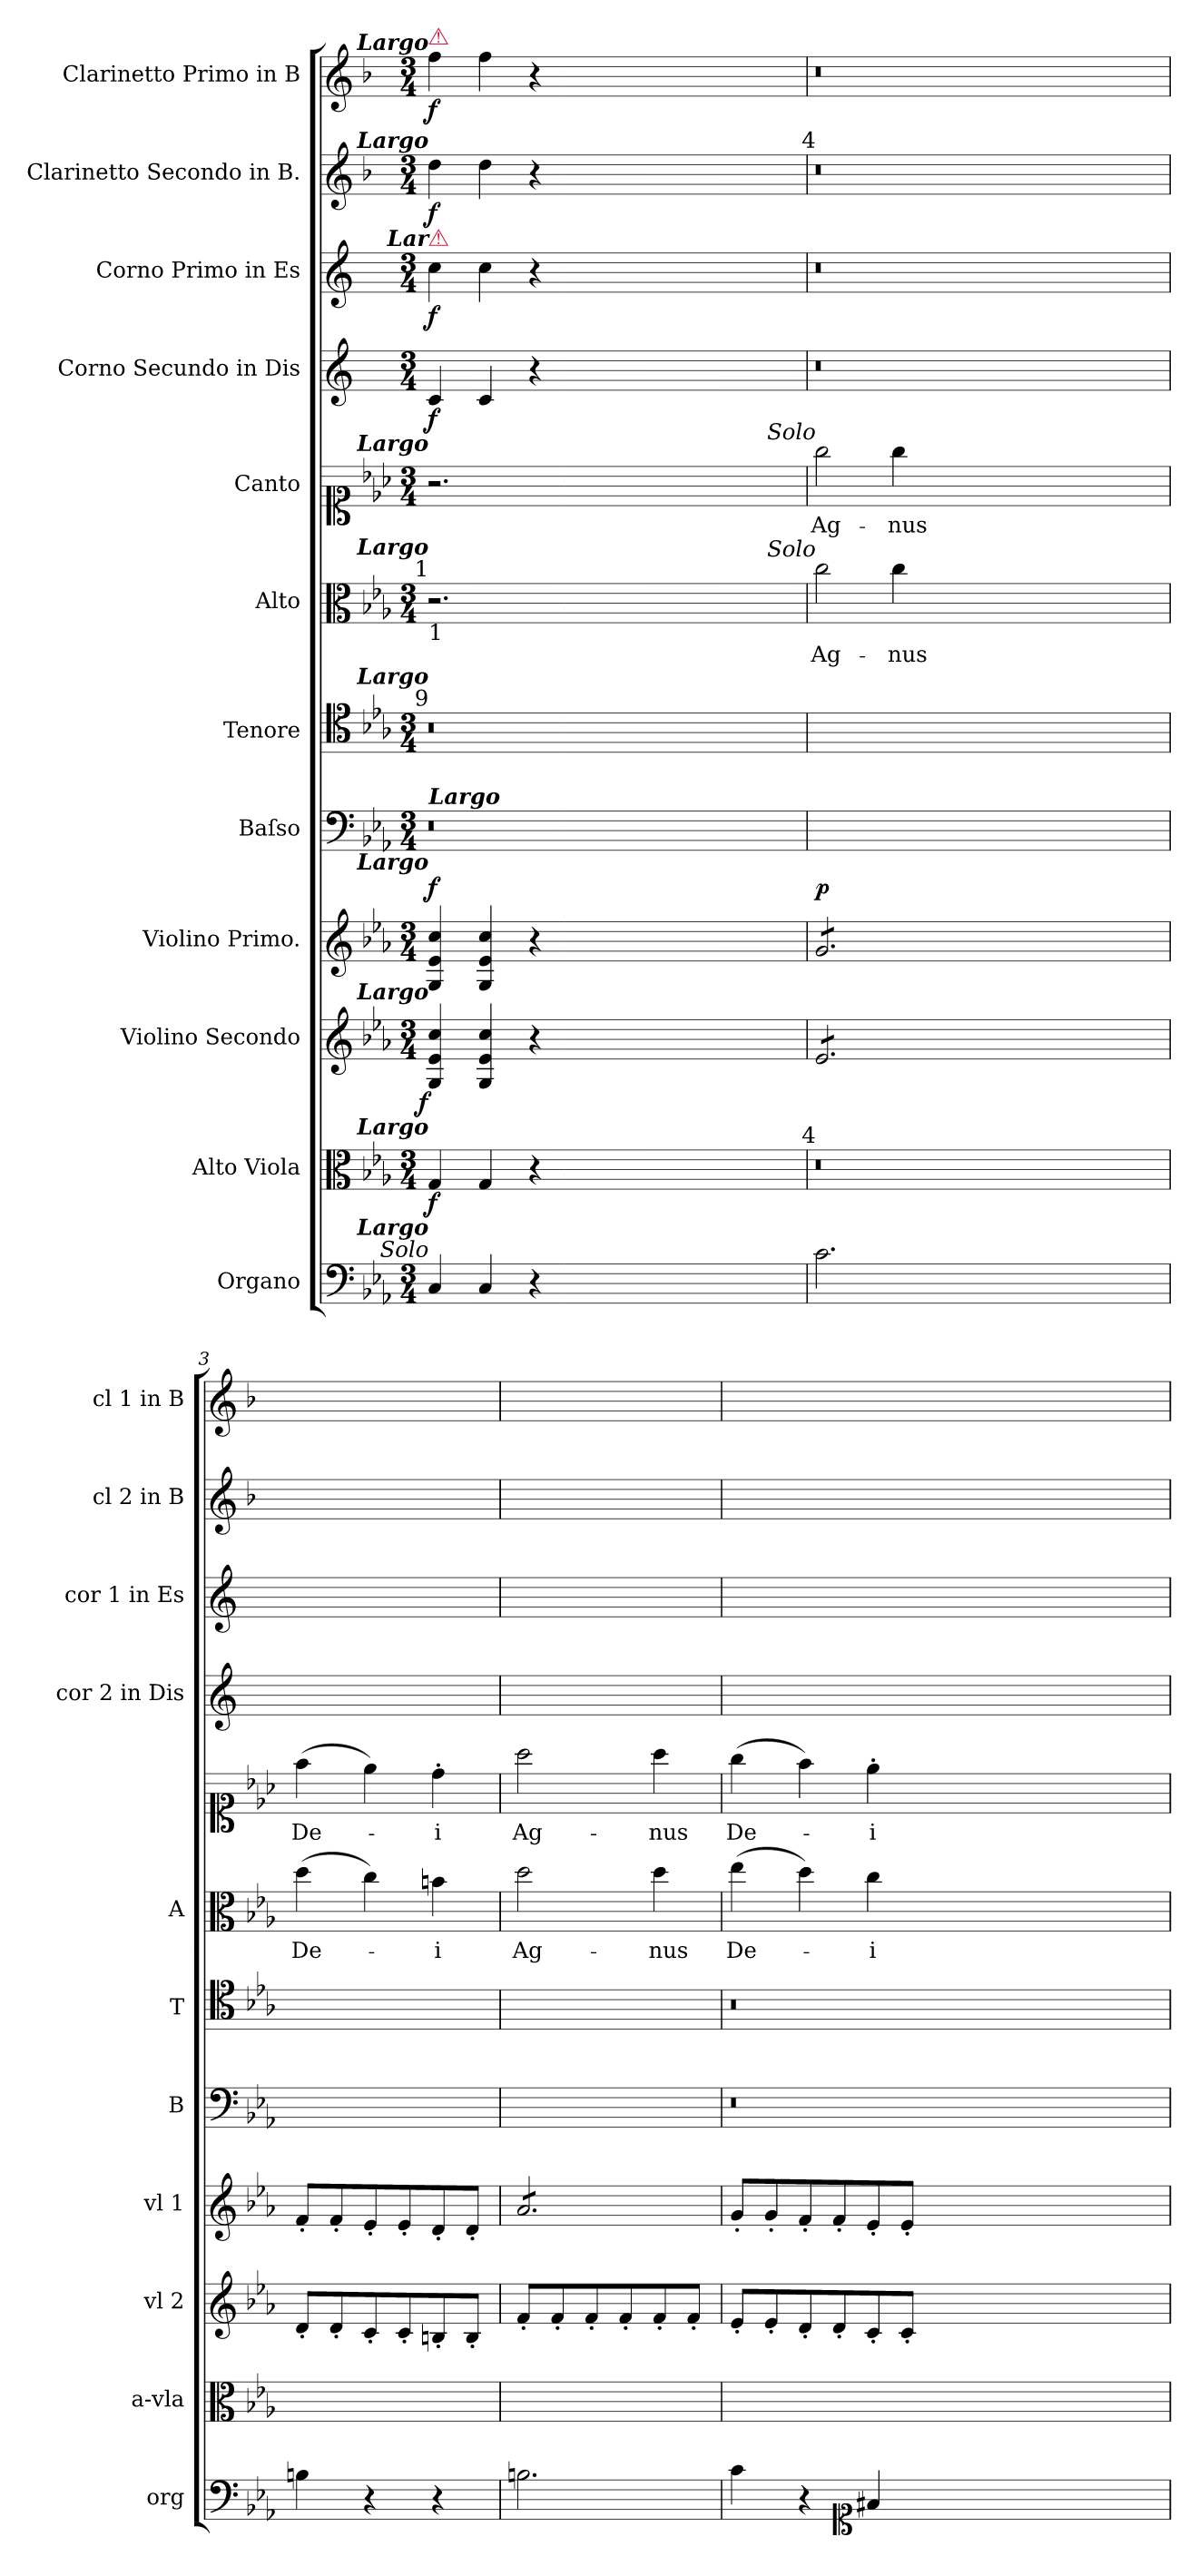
**kern	**kern	**dynam	**kern	**dynam	**kern	**dynam	**kern	**kern	**kern	**text	**kern	**text	**kern	**dynam	**kern	**dynam	**kern	**dynam	**kern	**dynam
*part12	*part11	*part11	*part10	*part10	*part9	*part9	*part8	*part7	*part6	*part6	*part5	*part5	*part4	*part4	*part3	*part3	*part2	*part2	*part1	*part1
*staff12	*staff11	*staff11	*staff10	*staff10	*staff9	*staff9	*staff8	*staff7	*staff6	*staff6	*staff5	*staff5	*staff4	*staff4	*staff3	*staff3	*staff2	*staff2	*staff1	*staff1
*I"Organo	*I"Alto Viola	*	*I"Violino Secondo	*	*I"Violino Primo.	*	*I"Baſso	*I"Tenore	*I"Alto	*	*I"Canto	*	*I"Corno Secundo in Dis	*	*I"Corno Primo in Es	*	*I"Clarinetto Secondo in B.	*	*I"Clarinetto Primo in B	*
*I'org	*I'a-vla	*	*I'vl 2	*	*I'vl 1	*	*I'B	*I'T	*I'A	*	*	*	*I'cor 2 in Dis	*	*I'cor 1 in Es	*	*I'cl 2 in B	*	*I'cl 1 in B	*
*clefF4	*clefC3	*	*clefG2	*	*clefG2	*	*clefF4	*clefC4	*clefC3	*	*clefC1	*	*clefG2	*	*clefG2	*	*clefG2	*	*clefG2	*
*	*	*	*	*	*	*	*	*	*	*	*	*	*ITrd5c9	*	*ITrd5c9	*	*ITrd1c2	*	*ITrd1c2	*
*k[b-e-a-]	*k[b-e-a-]	*	*k[b-e-a-]	*	*k[b-e-a-]	*	*k[b-e-a-]	*k[b-e-a-]	*k[b-e-a-]	*	*k[b-e-a-]	*	*k[b-e-a-]	*	*k[b-e-a-]	*	*k[b-e-a-]	*	*k[b-e-a-]	*
*c:	*c:	*	*c:	*	*c:	*	*c:	*c:	*c:	*	*c:	*	*c:	*	*c:	*	*c:	*	*c:	*
*M3/4	*M3/4	*	*M3/4	*	*M3/4	*	*M3/4	*M3/4	*M3/4	*	*M3/4	*	*M3/4	*	*M3/4	*	*M3/4	*	*M3/4	*
=1	=1	=1	=1	=1	=1	=1	=1	=1	=1	=1	=1	=1	=1	=1	=1	=1	=1	=1	=1	=1
!	!	!	!	!	!	!	!	!	!	!	!	!	!	!	!	!	!	!	!LO:TX:a:Bi:rj:t=Largo	!
!	!	!	!	!	!	!	!	!	!	!	!	!	!	!	!	!	!	!	!LO:TX:a:color=crimson:t=⚠	!
!	!	!	!	!	!	!	!	!	!	!	!	!	!	!	!	!	!LO:TX:a:Bi:rj:t=Largo	!	!	!
!	!	!	!	!	!	!	!	!	!	!	!	!	!	!	!LO:TX:a:Bi:rj:t=Lar	!	!	!	!	!
!	!	!	!	!	!	!	!	!	!	!	!	!	!	!	!LO:TX:a:color=crimson:t=⚠	!	!	!	!	!
!	!	!	!	!	!	!	!	!	!	!	!LO:TX:a:Bi:rj:t=Largo	!	!	!	!	!	!	!	!	!
!	!	!	!	!	!	!	!	!	!LO:TX:b:t=1	!	!	!	!	!	!	!	!	!	!	!
!	!	!	!	!	!	!	!	!	!LO:TX:a:rj:t=1	!	!	!	!	!	!	!	!	!	!	!
!	!	!	!	!	!	!	!	!	!LO:TX:a:Bi:rj:t=Largo	!	!	!	!	!	!	!	!	!	!	!
!	!	!	!	!	!	!	!	!LO:TX:a:rj:t=9	!	!	!	!	!	!	!	!	!	!	!	!
!	!	!	!	!	!	!	!	!LO:TX:a:Bi:rj:t=Largo	!	!	!	!	!	!	!	!	!	!	!	!
!	!	!	!	!	!	!	!LO:TX:a:Bi:t=Largo	!	!	!	!	!	!	!	!	!	!	!	!	!
!	!	!	!	!	!LO:TX:a:Bi:rj:t=Largo	!	!	!	!	!	!	!	!	!	!	!	!	!	!	!
!	!	!	!LO:TX:a:Bi:rj:t=Largo	!	!	!	!	!	!	!	!	!	!	!	!	!	!	!	!	!
!	!LO:TX:a:Bi:rj:t=Largo	!	!	!	!	!	!	!	!	!	!	!	!	!	!	!	!	!	!	!
!LO:TX:a:i:rj:t=Solo	!	!	!	!	!	!	!	!	!	!	!	!	!	!	!	!	!	!	!	!
!LO:TX:a:Bi:rj:t=Largo	!	!	!	!	!	!	!	!	!	!	!	!	!	!	!	!	!	!	!	!
!	!	!	!	!LO:DY:rj	!	!LO:DY:a	!	!	!	!	!	!	!	!	!	!	!	!	!	!
4C/	4G/	f	4G/ 4e-/ 4cc/	f	4G/ 4e-/ 4cc/	f	0.r	0.r	2.r	.	2.r	.	4E-/	f	4e-\	f	4cc\	f	4ee-\	f
4C/	4G/	.	4G/ 4e-/ 4cc/	.	4G/ 4e-/ 4cc/	.	.	.	.	.	.	.	4E-/	.	4e-\	.	4cc\	.	4ee-\	.
4r	4r	.	4r	.	4r	.	.	.	.	.	.	.	4r	.	4r	.	4r	.	4r	.
0ryy	0ryy	.	0ryy	.	0ryy	.	.	.	0ryy	.	0ryy	.	0ryy	.	0ryy	.	0ryy	.	0ryy	.
4ryy	4ryy	.	4ryy	.	4ryy	.	.	.	4ryy	.	4ryy	.	4ryy	.	4ryy	.	4ryy	.	4ryy	.
=2	=2	=2	=2	=2	=2	=2	=2	=2	=2	=2	=2	=2	=2	=2	=2	=2	=2	=2	=2	=2
!	!	!	!	!	!	!	!	!	!	!	!	!	!	!	!	!	!LO:TX:a:rj:t=4	!	!	!
!	!	!	!	!	!	!	!	!	!	!	!LO:TX:a:i:rj:t=Solo	!	!	!	!	!	!	!	!	!
!	!	!	!	!	!	!	!	!	!LO:TX:a:i:rj:t=Solo	!	!	!	!	!	!	!	!	!	!	!
!	!LO:TX:a:rj:t=4	!	!	!	!	!	!	!	!	!	!	!	!	!	!	!	!	!	!	!
!	!	!	!	!	!	!LO:DY:a	!	!	!	!	!	!	!	!	!	!	!	!	!	!
*	*	*	*tremolo	*	*	*	*	*	*	*	*	*	*	*	*	*	*	*	*	*
*	*	*	*	*	*tremolo	*	*	*	*	*	*	*	*	*	*	*	*	*	*	*
2.c\	0.r	.	8e-/L	p&colon;	8g/L	p	0.ryy	0.ryy	2cc\	Ag-	2gg\	Ag-	0.r	.	0.r	.	0.r	.	0.r	.
.	.	.	8e-/	.	8g/	.	.	.	.	.	.	.	.	.	.	.	.	.	.	.
.	.	.	8e-/	.	8g/	.	.	.	.	.	.	.	.	.	.	.	.	.	.	.
.	.	.	8e-/	.	8g/	.	.	.	.	.	.	.	.	.	.	.	.	.	.	.
.	.	.	8e-/	.	8g/	.	.	.	4cc\	-nus	4gg\	-nus	.	.	.	.	.	.	.	.
.	.	.	8e-/J	.	8g/J	.	.	.	.	.	.	.	.	.	.	.	.	.	.	.
*	*	*	*	*	*Xtremolo	*	*	*	*	*	*	*	*	*	*	*	*	*	*	*
*	*	*	*Xtremolo	*	*	*	*	*	*	*	*	*	*	*	*	*	*	*	*	*
0ryy	.	.	0ryy	.	0ryy	.	.	.	0ryy	.	0ryy	.	.	.	.	.	.	.	.	.
4ryy	.	.	4ryy	.	4ryy	.	.	.	4ryy	.	4ryy	.	.	.	.	.	.	.	.	.
=3	=3	=3	=3	=3	=3	=3	=3	=3	=3	=3	=3	=3	=3	=3	=3	=3	=3	=3	=3	=3
4Bn\	2.ryy	.	8d'/L	.	8f'/L	.	2.ryy	2.ryy	(4dd\	De-	(4ff\	De-	2.ryy	.	2.ryy	.	2.ryy	.	2.ryy	.
.	.	.	8d'/	.	8f'/	.	.	.	.	.	.	.	.	.	.	.	.	.	.	.
4r	.	.	8c'/	.	8e-'/	.	.	.	4cc\)	.	4ee-\)	.	.	.	.	.	.	.	.	.
.	.	.	8c'/	.	8e-'/	.	.	.	.	.	.	.	.	.	.	.	.	.	.	.
4r	.	.	8Bn'/	.	8d'/	.	.	.	4bn\	-i	4dd'\	-i	.	.	.	.	.	.	.	.
.	.	.	8B'/J	.	8d'/J	.	.	.	.	.	.	.	.	.	.	.	.	.	.	.
=4	=4	=4	=4	=4	=4	=4	=4	=4	=4	=4	=4	=4	=4	=4	=4	=4	=4	=4	=4	=4
!	!	!	!	!	!	!	!	!	!	!LO:LY:i	!	!	!	!	!	!	!	!	!	!
*	*	*	*	*	*tremolo	*	*	*	*	*	*	*	*	*	*	*	*	*	*	*
2.Bn\	2.ryy	.	8f'/L	.	8a-/L	.	2.ryy	2.ryy	2dd\	Ag-	2aa-\	Ag-	2.ryy	.	2.ryy	.	2.ryy	.	2.ryy	.
.	.	.	8f'/	.	8a-/	.	.	.	.	.	.	.	.	.	.	.	.	.	.	.
.	.	.	8f'/	.	8a-/	.	.	.	.	.	.	.	.	.	.	.	.	.	.	.
.	.	.	8f'/	.	8a-/	.	.	.	.	.	.	.	.	.	.	.	.	.	.	.
!	!	!	!	!	!	!	!	!	!	!LO:LY:i	!	!	!	!	!	!	!	!	!	!
.	.	.	8f'/	.	8a-/	.	.	.	4dd\	-nus	4aa-\	-nus	.	.	.	.	.	.	.	.
.	.	.	8f'/J	.	8a-/J	.	.	.	.	.	.	.	.	.	.	.	.	.	.	.
*	*	*	*	*	*Xtremolo	*	*	*	*	*	*	*	*	*	*	*	*	*	*	*
=5	=5	=5	=5	=5	=5	=5	=5	=5	=5	=5	=5	=5	=5	=5	=5	=5	=5	=5	=5	=5
!	!	!	!	!	!	!	!	!	!	!LO:LY:i	!	!	!	!	!	!	!	!	!	!
4c\	0.ryy	.	8e-'/L	.	8g'/L	.	0.r	0.r	(4ee-\	De-	(4gg\	De-	0.ryy	.	0.ryy	.	0.ryy	.	0.ryy	.
.	.	.	8e-'/	.	8g'/	.	.	.	.	.	.	.	.	.	.	.	.	.	.	.
4r	.	.	8d'/	.	8f'/	.	.	.	4dd\)	.	4ff\)	.	.	.	.	.	.	.	.	.
.	.	.	8d'/	.	8f'/	.	.	.	.	.	.	.	.	.	.	.	.	.	.	.
*clefC1	*	*	*	*	*	*	*	*	*	*	*	*	*	*	*	*	*	*	*	*
!	!	!	!	!	!	!	!	!	!	!LO:LY:i	!	!	!	!	!	!	!	!	!	!
4f#X/	.	.	8c'/	.	8e-'/	.	.	.	4cc\	-i	4ee-'\	-i	.	.	.	.	.	.	.	.
.	.	.	8c'/J	.	8e-'/J	.	.	.	.	.	.	.	.	.	.	.	.	.	.	.
0ryy	.	.	0ryy	.	0ryy	.	.	.	0ryy	.	0ryy	.	.	.	.	.	.	.	.	.
4ryy	.	.	4ryy	.	4ryy	.	.	.	4ryy	.	4ryy	.	.	.	.	.	.	.	.	.
=	=	=	=	=	=	=	=	=	=	=	=	=	=	=	=	=	=	=	=	=
*-	*-	*-	*-	*-	*-	*-	*-	*-	*-	*-	*-	*-	*-	*-	*-	*-	*-	*-	*-	*-
